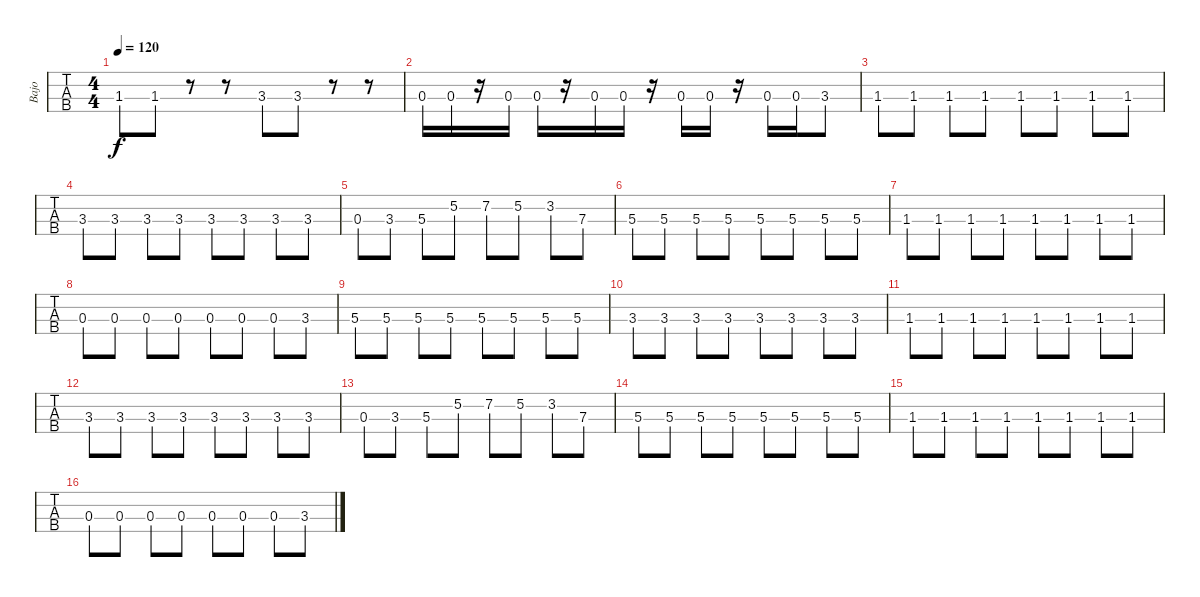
\track ("Bajo" "Bajo") {instrument electricbassfinger}
\staff {tabs}
\tuning (G2 D2 A1 E1) {hide}
\ts (4 4)
\tempo 120
\clef f4
\ks c
1.3.8{dy f} 1.3.8 r.8 r.8 3.3.8 3.3.8 r.8 r.8 |
0.3.16 0.3.16 r.16 0.3.16 0.3.16 r.16 0.3.16 0.3.16 r.16 0.3.16 0.3.16 r.16 0.3.16 0.3.16 3.3.8 |
1.3.8 1.3.8 1.3.8 1.3.8 1.3.8 1.3.8 1.3.8 1.3.8 |
3.3.8 3.3.8 3.3.8 3.3.8 3.3.8 3.3.8 3.3.8 3.3.8 |
0.3.8 3.3.8 5.3.8 5.2.8 7.2.8 5.2.8 3.2.8 7.3.8 |
5.3.8 5.3.8 5.3.8 5.3.8 5.3.8 5.3.8 5.3.8 5.3.8 |
1.3.8 1.3.8 1.3.8 1.3.8 1.3.8 1.3.8 1.3.8 1.3.8 |
0.3.8 0.3.8 0.3.8 0.3.8 0.3.8 0.3.8 0.3.8 3.3.8 |
5.3.8 5.3.8 5.3.8 5.3.8 5.3.8 5.3.8 5.3.8 5.3.8 |
3.3.8 3.3.8 3.3.8 3.3.8 3.3.8 3.3.8 3.3.8 3.3.8 |
1.3.8 1.3.8 1.3.8 1.3.8 1.3.8 1.3.8 1.3.8 1.3.8 |
3.3.8 3.3.8 3.3.8 3.3.8 3.3.8 3.3.8 3.3.8 3.3.8 |
0.3.8 3.3.8 5.3.8 5.2.8 7.2.8 5.2.8 3.2.8 7.3.8 |
5.3.8 5.3.8 5.3.8 5.3.8 5.3.8 5.3.8 5.3.8 5.3.8 |
1.3.8 1.3.8 1.3.8 1.3.8 1.3.8 1.3.8 1.3.8 1.3.8 |
0.3.8 0.3.8 0.3.8 0.3.8 0.3.8 0.3.8 0.3.8 3.3.8
